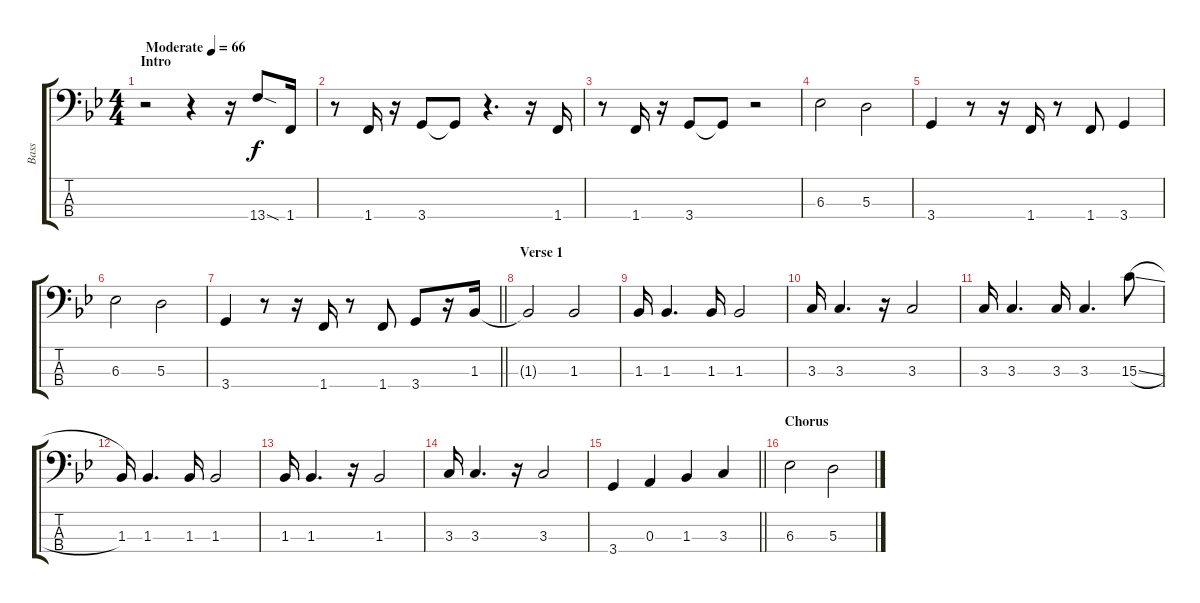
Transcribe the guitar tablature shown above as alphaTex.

\track ("Bass" "Bass") {instrument electricbassfinger}
\staff {score tabs}
\tuning (G2 D2 A1 E1) {hide}
\ts (4 4)
\section ("" "Intro")
\tempo (66 "Moderate")
\clef f4
\ks bb
r.2{dy f instrument electricbassfinger} r.4 r.16 13.4{sod}.8 1.4.16 |
r.8 1.4.16 r.16 3.4.8 3.4{t}.8 r.4{d} r.16 1.4.16 |
r.8 1.4.16 r.16 3.4.8 3.4{t}.8 r.2 |
6.3.2 5.3.2 |
3.4.4 r.8 r.16 1.4.16 r.8 1.4.8 3.4.4 |
6.3.2 5.3.2 |
\barLineRight lightlight
3.4.4 r.8 r.16 1.4.16 r.8 1.4.8 3.4.8 r.16 1.3.16 |
\section ("" "Verse 1")
1.3{t}.2 1.3.2 |
1.3.16 1.3.4{d} 1.3.16 1.3.2 |
3.3.16 3.3.4{d} r.16 3.3.2 |
3.3.16 3.3.4{d} 3.3.16 3.3.4{d} 15.3{sl}.8 |
1.3.16 1.3.4{d} 1.3.16 1.3.2 |
1.3.16 1.3.4{d} r.16 1.3.2 |
3.3.16 3.3.4{d} r.16 3.3.2 |
\barLineRight lightlight
3.4.4 0.3.4 1.3.4 3.3.4 |
\section ("" "Chorus")
6.3.2 5.3.2
